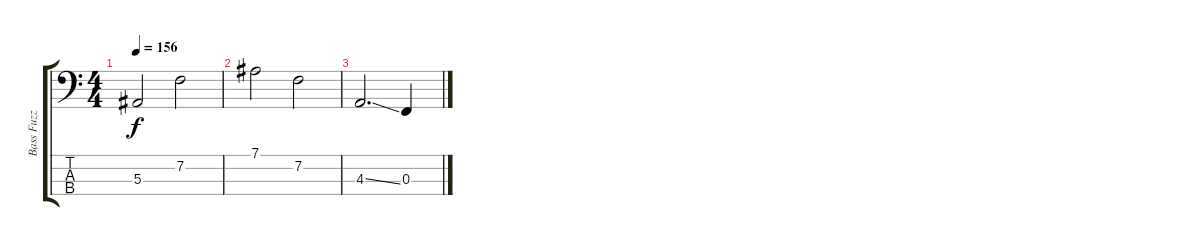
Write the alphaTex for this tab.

\track ("Bass Fuzz" "Bass Fuzz") {instrument overdrivenguitar}
\staff {score tabs}
\tuning (Eb2 Bb1 F1 C1) {hide}
\ts (4 4)
\tempo 156
\clef f4
\ks c
5.3.2{dy f} 7.2.2 |
7.1.2 7.2.2 |
4.3{ss}.2{d} 0.3.4
